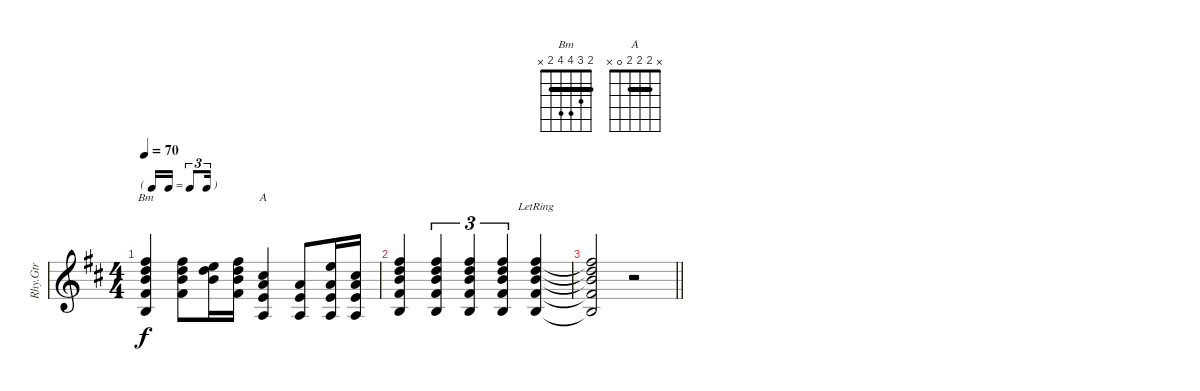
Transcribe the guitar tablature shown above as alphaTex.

\track ("Rhy.Gtr" "Rhy.Gtr") {instrument overdrivenguitar}
\staff {score}
\tuning (E4 B3 G3 D3 A2 E2) {hide}
\chord ("Bm" 2 3 4 4 2 x) {barre 2}
\chord ("A" x 2 2 2 0 x) {barre 2}
\ts (4 4)
\tf triplet16th
\tempo 70
\clef g2
\ks bminor
(2.1 3.2 4.3 4.4 2.5).4{ch "Bm" dy f} (2.1 3.2 4.3 4.4).8 (0.1 3.2 4.3).16 (2.1 3.2 4.3 4.4).16 (2.2 2.3 2.4 0.5).4{ch "A"} (2.3 2.4 0.5).8 (0.1 2.3 2.4 0.5).16 (2.2 2.3 2.4 0.5).16 |
(2.1 3.2 4.3 4.4 2.5).4 (2.1 3.2 4.3 4.4 2.5).4{tu (3 2)} (2.1 3.2 4.3 4.4 2.5).4{tu (3 2)} (2.1 3.2 4.3 4.4 2.5).4{tu (3 2)} (2.1{lr} 3.2{lr} 4.3{lr} 4.4{lr} 2.5{lr}).4 |
\barLineRight lightlight
(2.1{t} 3.2{t} 4.3{t} 4.4{t} 2.5{t}).2 r.2
